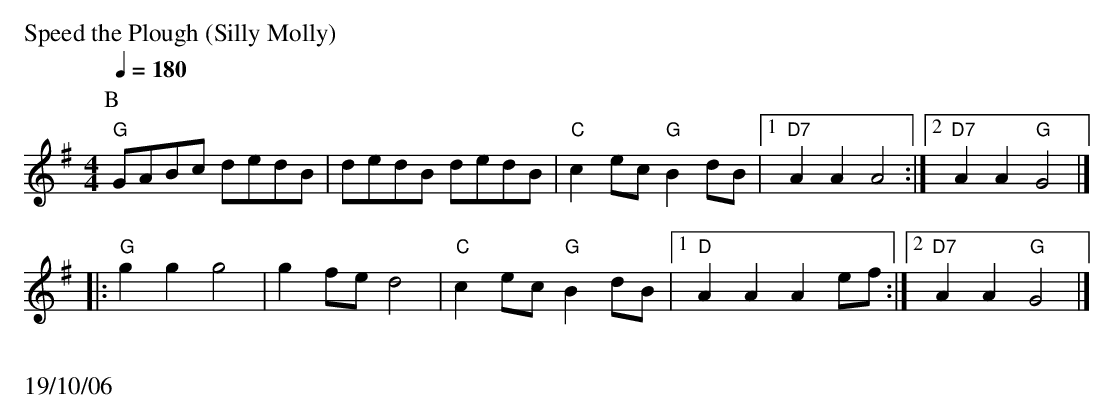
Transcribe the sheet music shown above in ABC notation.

X:1
Q:1/4=180
M:4/4
L:1/8
K:G
%%text
%%text Speed the Plough (Silly Molly)
P:B
"G"GABc dedB|dedB dedB|"C"c2ec "G"B2dB|[1"D7"A2A2 A4:|[2"D7"A2A2"G"G4|]
|:"G"g2g2 g4|g2fe d4|"C"c2ec "G"B2dB|[1"D"A2A2 A2ef:|[2"D7"A2A2"G"G4|]
